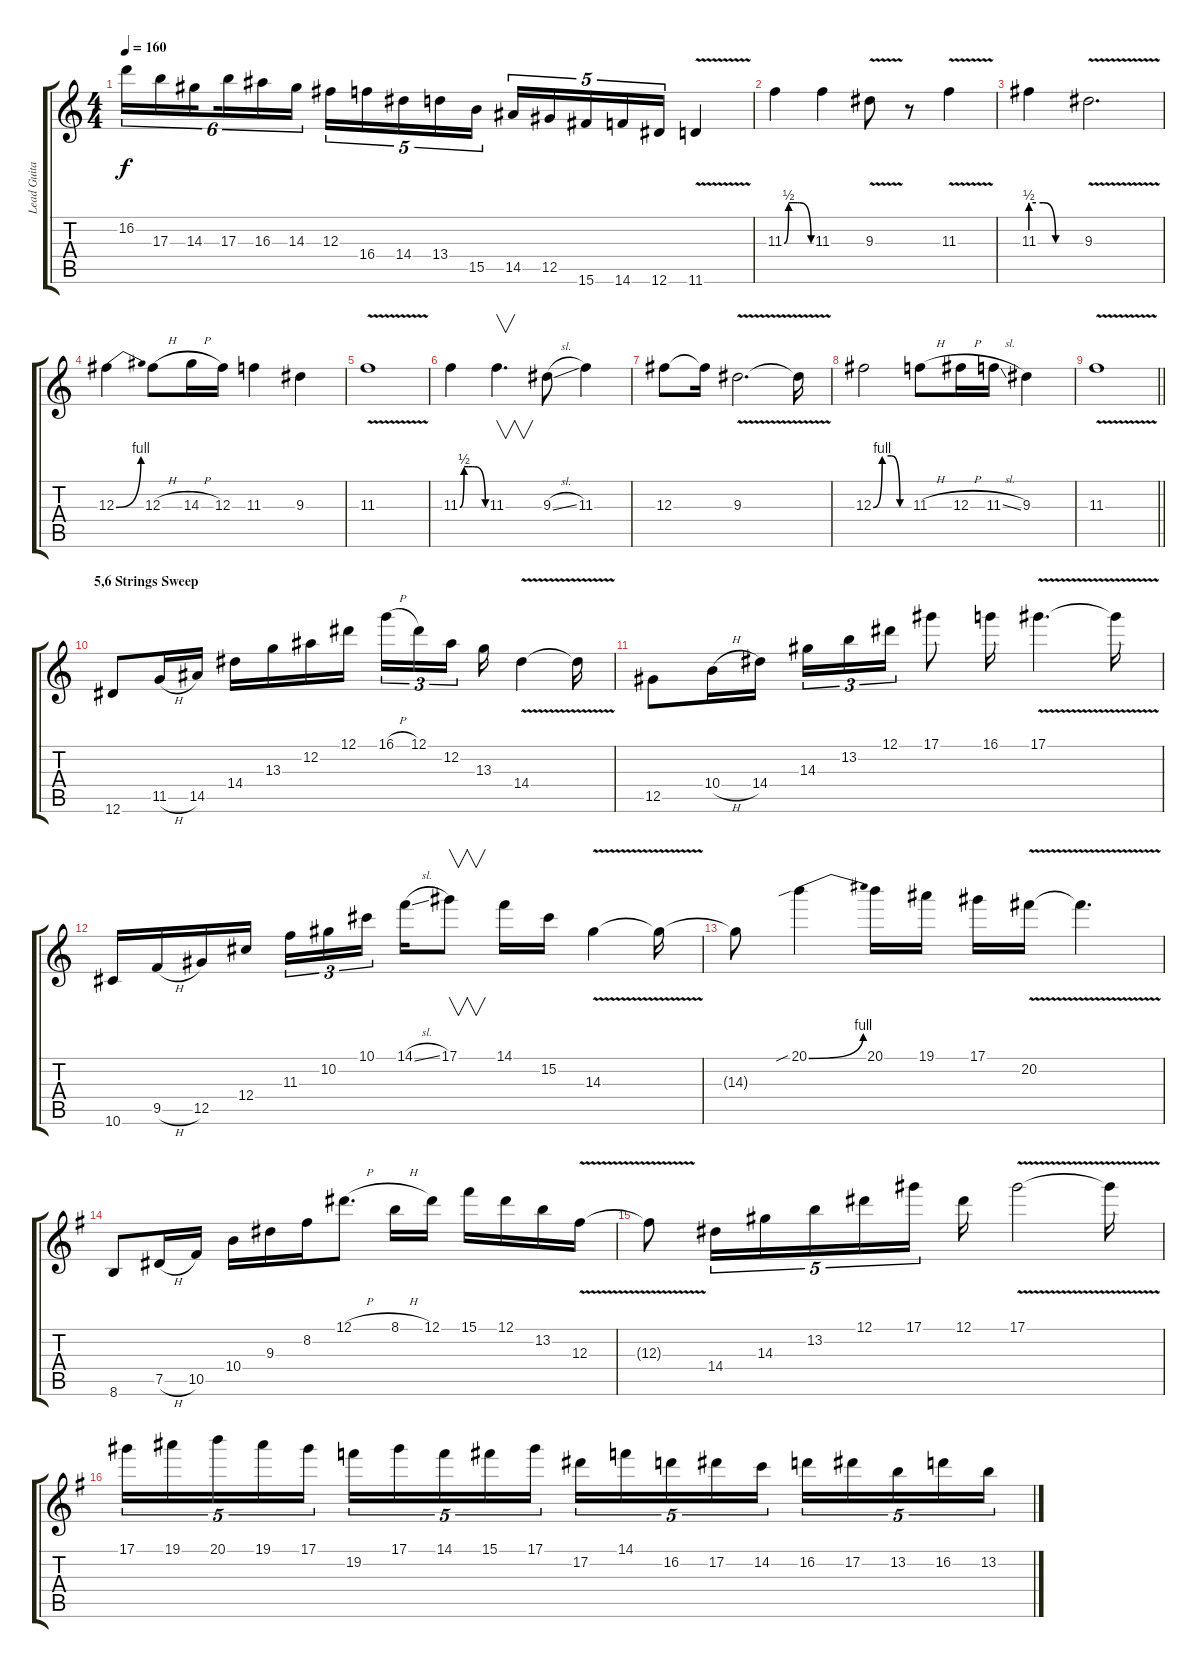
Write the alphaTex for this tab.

\track ("Lead Guitar" "Lead Guita") {instrument overdrivenguitar}
\staff {score tabs}
\tuning (Eb4 Bb3 Gb3 Db3 Ab2 Eb2) {hide}
\ts (4 4)
\tempo 160
\clef g2
\ks c
16.2.16{tu (6 4) dy f} 17.3.16{tu (6 4)} 14.3.16{tu (6 4) beam splitsecondary} 17.3.16{tu (6 4)} 16.3.16{tu (6 4)} 14.3.16{tu (6 4)} 12.3.16{tu (5 4)} 16.4.16{tu (5 4)} 14.4.16{tu (5 4)} 13.4.16{tu (5 4)} 15.5.16{tu (5 4)} 14.5.16{tu (5 4)} 12.5.16{tu (5 4)} 15.6.16{tu (5 4)} 14.6.16{tu (5 4)} 12.6.16{tu (5 4)} 11.6{v}.4 |
11.3{be (custom 0 0 10 2 20 2 30 2 34 2 60 0)}.4 11.3.4 9.3{v}.8 r.8 11.3{v}.4 |
11.3{be (custom 0 2 15 2 30 0 60 0)}.4 9.3{v}.2{d} |
12.3{be (bend 0 0 60 4)}.4 12.3{h}.8 14.3{h}.16 12.3.16 11.3.4 9.3.4 |
11.3{v}.1 |
11.3{be (custom 0 0 10 2 20 2 30 2 34 2 60 0)}.4 11.3.4{v d} 9.3{sl}.8 11.3.4 |
12.3.8 12.3{t}.16 9.3{v}.2{d} 9.3{t}.16 |
12.3{be (custom 0 0 15 4 30 4 45 0 60 0)}.2 11.3{h}.8 12.3{h}.16 11.3{sl}.16 9.3.4 |
\barLineRight lightlight
11.3{v}.1 |
\section ("" "5,6 Strings Sweep ")
12.6.8{txt ""} 11.5{h}.16 14.5.16 14.4.16 13.3.16 12.2.16 12.1.16 16.1{h}.16{tu (3 2)} 12.1.16{tu (3 2)} 12.2.16{tu (3 2) beam splitsecondary} 13.3.16 14.4{v}.4 14.4{t}.16 |
12.5.8 10.4{h}.16 14.4.16 14.3.16{tu (3 2)} 13.2.16{tu (3 2)} 12.1.16{tu (3 2)} 17.1.8 16.1.16 17.1{v}.4{d} 17.1{t}.16 |
10.6.16 9.5{h}.16 12.5.16 12.4.16 11.3.16{tu (3 2)} 10.2.16{tu (3 2)} 10.1.16{tu (3 2) beam splitsecondary} 14.1{sl}.16 17.1.8{v} 14.1.16 15.2.16 14.3{v}.4 14.3{t}.16 |
14.3{t}.8 20.1{be (bend 0 0 60 4) sib}.4 20.1.16 19.1.16 17.1.16 20.2{v}.16 20.2{t}.4{d} |
\ks eminor
8.6.8 7.5{h}.16 10.5.16 10.4.16 9.3.16 8.2.16 12.1{h}.8{d} 8.1{h}.16 12.1.16 15.1.16 12.1.16 13.2.16 12.3{v}.16 |
12.3{t}.8 14.4.16{tu (5 4)} 14.3.16{tu (5 4)} 13.2.16{tu (5 4)} 12.1.16{tu (5 4)} 17.1.16{tu (5 4) beam splitsecondary} 12.1.16 17.1{v}.2 17.1{t}.16 |
17.1.16{tu (5 4)} 19.1.16{tu (5 4)} 20.1.16{tu (5 4)} 19.1.16{tu (5 4)} 17.1.16{tu (5 4)} 19.2.16{tu (5 4)} 17.1.16{tu (5 4)} 14.1.16{tu (5 4)} 15.1.16{tu (5 4)} 17.1.16{tu (5 4)} 17.2.16{tu (5 4)} 14.1.16{tu (5 4)} 16.2.16{tu (5 4)} 17.2.16{tu (5 4)} 14.2.16{tu (5 4)} 16.2.16{tu (5 4)} 17.2.16{tu (5 4)} 13.2.16{tu (5 4)} 16.2.16{tu (5 4)} 13.2.16{tu (5 4)}
